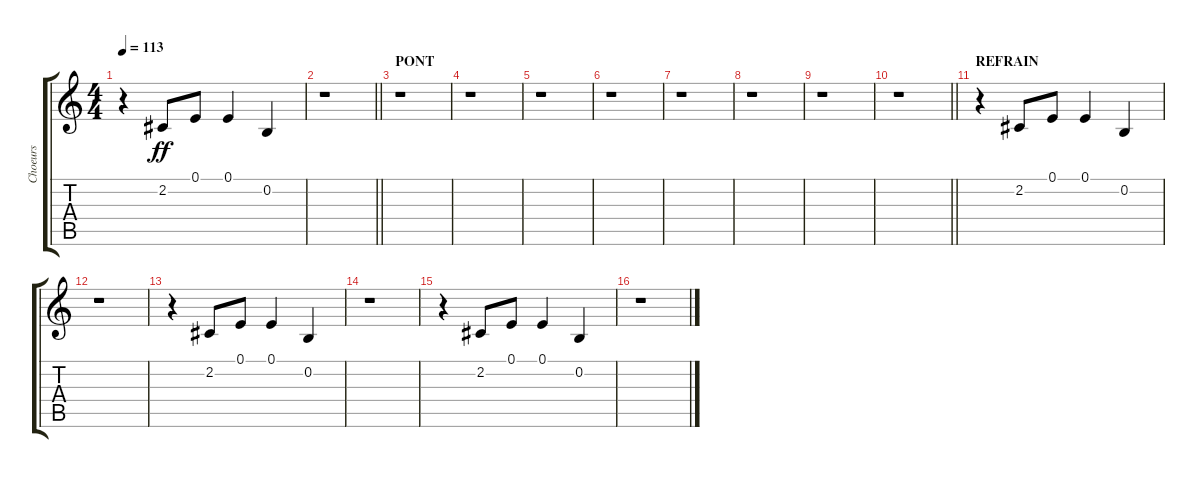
\track ("Choeurs" "Choeurs") {instrument choiraahs}
\staff {score tabs}
\tuning (E4 B3 G3 D3 A2 E2) {hide}
\ts (4 4)
\tempo 113
\clef g2
\ks c
r.4{dy ff} 2.2.8 0.1.8 0.1.4 0.2.4 |
\barLineRight lightlight
r.1 |
\section ("" "PONT")
r.1 |
r.1 |
r.1 |
r.1 |
r.1 |
r.1 |
r.1 |
\barLineRight lightlight
r.1 |
\section ("" "REFRAIN")
r.4 2.2.8 0.1.8 0.1.4 0.2.4 |
r.1 |
r.4 2.2.8 0.1.8 0.1.4 0.2.4 |
r.1 |
r.4 2.2.8 0.1.8 0.1.4 0.2.4 |
r.1
